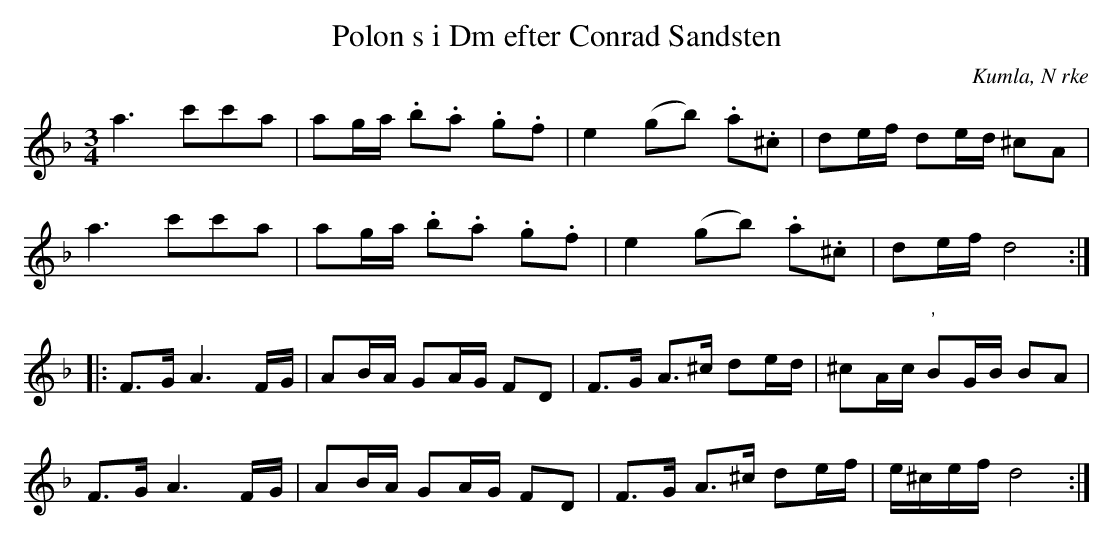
X:1
T:Polon s i Dm efter Conrad Sandsten
O:Kumla, N rke
M:3/4
L:1/16
K:Dm
a6 c'2c'2a2 | a2ga .b2.a2 .g2.f2 | e4 (g2b2) .a2.^c2 | d2ef d2ed ^c2A2 |
a6 c'2c'2a2 | a2ga .b2.a2 .g2.f2 | e4 (g2b2) .a2.^c2 | d2ef d8 ::
F2>G2 A6FG | A2BA G2AG F2D2 | F2>G2 A2>^c2 d2ed | ^c2Ac "^'"B2GB B2A2 |
F2>G2 A6FG | A2BA G2AG F2D2 | F2>G2 A2>^c2 d2ef | e^cef d8 :|
